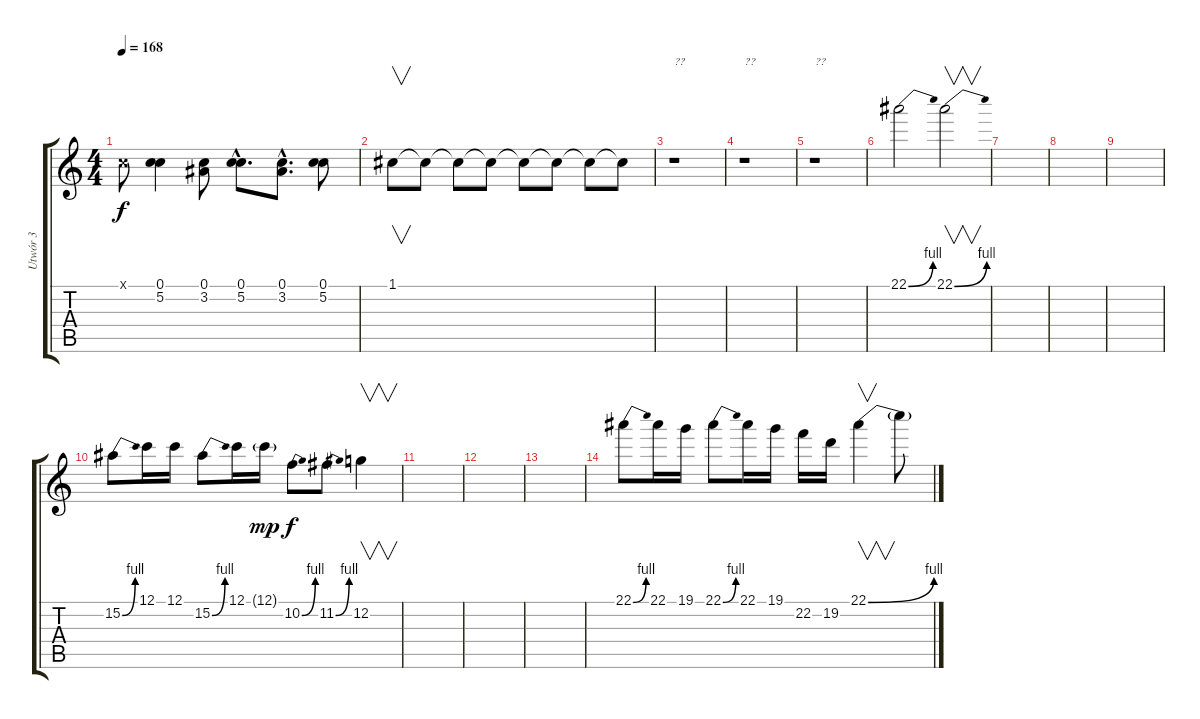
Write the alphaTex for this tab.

\track ("Utwór 3" "Utwór 3") {instrument distortionguitar}
\staff {score tabs}
\tuning (C4 G3 Eb3 Bb2 F2 C2) {hide}
\ts (4 4)
\tempo 168
\clef g2
\ks c
0.1{x}.8{dy f} (0.1 5.2).4 (0.1 3.2).8 (0.1{hac} 5.2{hac}).8{d} (0.1{hac} 3.2{hac}).8{d} (0.1 5.2).8 |
1.1.8{v} 1.1{t}.8 1.1{t}.8 1.1{t}.8 1.1{t}.8 1.1{t}.8 1.1{t}.8 1.1{t}.8 |
r.1{txt "??"} |
r.1{txt "??"} |
r.1{txt "??"} |
22.1{be (bend 0 0 60 4)}.2 22.1{be (bend 0 0 60 4)}.2{v} |
|
|
|
15.2{be (bend 0 0 60 4)}.8 12.1.16 12.1.16 15.2{be (bend 0 0 60 4)}.8 12.1.16 12.1{g}.16{dy mp} 10.2{be (bend 0 0 60 4)}.8{dy f} 11.2{be (bend 0 0 60 4)}.8 12.2.4{v} |
|
|
|
22.1{be (bend 0 0 60 4)}.8 22.1.16 19.1.16 22.1{be (bend 0 0 60 4)}.8 22.1.16 19.1.16 22.2.16 19.2.16 22.1{be (bend 0 0 60 4)}.4{v} 22.1{t}.8
